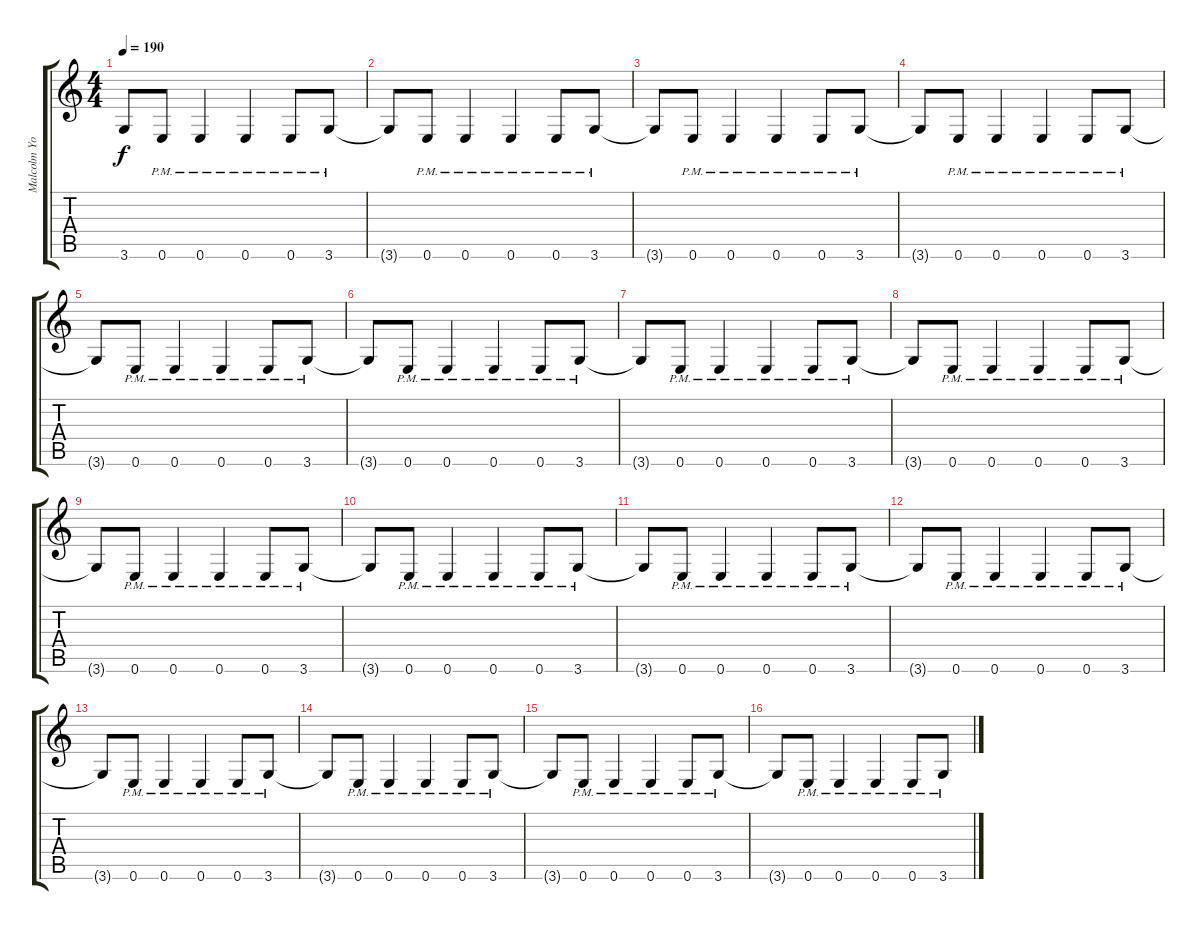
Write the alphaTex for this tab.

\track ("Malcolm Young (Rhythm Guitar)" "Malcolm Yo") {instrument overdrivenguitar}
\staff {score tabs}
\tuning (E4 B3 G3 D3 A2 E2) {hide}
\ts (4 4)
\tempo 190
\clef g2
\ks c
3.6{t}.8{dy f} 0.6{pm}.8 0.6{pm}.4 0.6{pm}.4 0.6{pm}.8 3.6{pm}.8 |
3.6{t}.8 0.6{pm}.8 0.6{pm}.4 0.6{pm}.4 0.6{pm}.8 3.6{pm}.8 |
3.6{t}.8 0.6{pm}.8 0.6{pm}.4 0.6{pm}.4 0.6{pm}.8 3.6{pm}.8 |
3.6{t}.8 0.6{pm}.8 0.6{pm}.4 0.6{pm}.4 0.6{pm}.8 3.6{pm}.8 |
3.6{t}.8 0.6{pm}.8 0.6{pm}.4 0.6{pm}.4 0.6{pm}.8 3.6{pm}.8 |
3.6{t}.8 0.6{pm}.8 0.6{pm}.4 0.6{pm}.4 0.6{pm}.8 3.6{pm}.8 |
3.6{t}.8 0.6{pm}.8 0.6{pm}.4 0.6{pm}.4 0.6{pm}.8 3.6{pm}.8 |
3.6{t}.8 0.6{pm}.8 0.6{pm}.4 0.6{pm}.4 0.6{pm}.8 3.6{pm}.8 |
3.6{t}.8 0.6{pm}.8 0.6{pm}.4 0.6{pm}.4 0.6{pm}.8 3.6{pm}.8 |
3.6{t}.8 0.6{pm}.8 0.6{pm}.4 0.6{pm}.4 0.6{pm}.8 3.6{pm}.8 |
3.6{t}.8 0.6{pm}.8 0.6{pm}.4 0.6{pm}.4 0.6{pm}.8 3.6{pm}.8 |
3.6{t}.8 0.6{pm}.8 0.6{pm}.4 0.6{pm}.4 0.6{pm}.8 3.6{pm}.8 |
3.6{t}.8 0.6{pm}.8 0.6{pm}.4 0.6{pm}.4 0.6{pm}.8 3.6{pm}.8 |
3.6{t}.8 0.6{pm}.8 0.6{pm}.4 0.6{pm}.4 0.6{pm}.8 3.6{pm}.8 |
3.6{t}.8 0.6{pm}.8 0.6{pm}.4 0.6{pm}.4 0.6{pm}.8 3.6{pm}.8 |
3.6{t}.8 0.6{pm}.8 0.6{pm}.4 0.6{pm}.4 0.6{pm}.8 3.6{pm}.8
